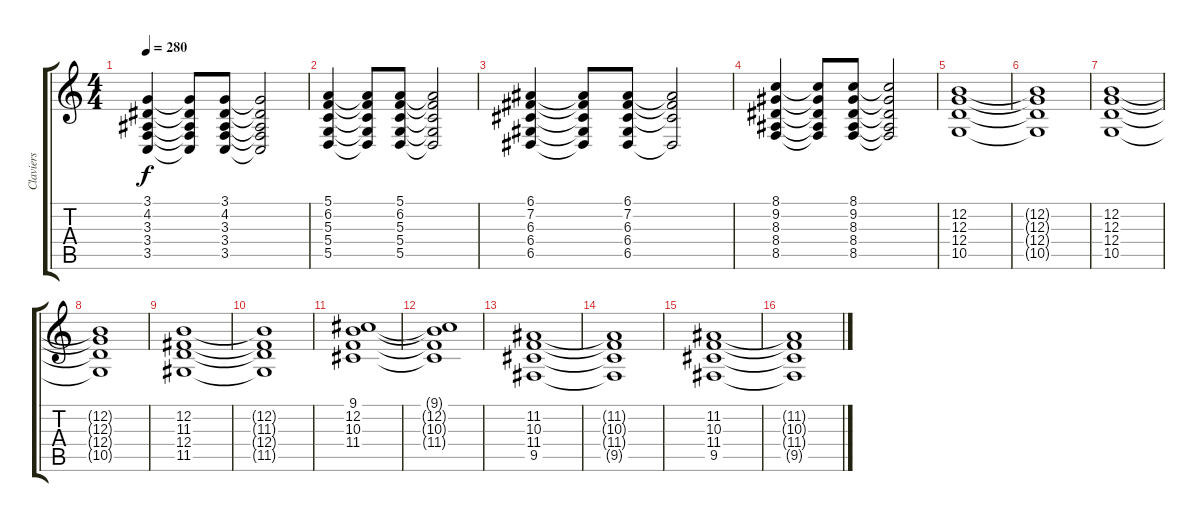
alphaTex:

\track ("Claviers" "Claviers") {instrument electricpiano1}
\staff {score tabs}
\tuning (E4 B3 G3 D3 A2 E2) {hide}
\ts (4 4)
\tempo 280
\clef g2
\ks c
(3.1 4.2 3.3 3.4 3.5).4{dy f} (3.1{t} 4.2{t} 3.3{t} 3.4{t} 3.5{t}).8 (3.1 4.2 3.3 3.4 3.5).8 (3.1{t} 4.2{t} 3.3{t} 3.4{t} 3.5{t}).2 |
(5.1 6.2 5.3 5.4 5.5).4 (5.1{t} 6.2{t} 5.3{t} 5.4{t} 5.5{t}).8 (5.1 6.2 5.3 5.4 5.5).8 (5.1{t} 6.2{t} 5.3{t} 5.4{t} 5.5{t}).2 |
(6.1 7.2 6.3 6.4 6.5).4 (6.1{t} 7.2{t} 6.3{t} 6.4{t} 6.5{t}).8 (6.1 7.2 6.3 6.4 6.5).8 (6.1{t} 7.2{t} 6.3{t} 6.5{t}).2 |
(8.1 9.2 8.3 8.4 8.5).4 (8.1{t} 9.2{t} 8.3{t} 8.4{t} 8.5{t}).8 (8.1 9.2 8.3 8.4 8.5).8 (8.1{t} 9.2{t} 8.3{t} 8.4{t} 8.5{t}).2 |
(12.2 12.3 12.4 10.5).1 |
(12.2{t} 12.3{t} 12.4{t} 10.5{t}).1 |
(12.2 12.3 12.4 10.5).1 |
(12.2{t} 12.3{t} 12.4{t} 10.5{t}).1 |
(12.2 11.3 12.4 11.5).1 |
(12.2{t} 11.3{t} 12.4{t} 11.5{t}).1 |
(9.1 12.2 10.3 11.4).1 |
(9.1{t} 12.2{t} 10.3{t} 11.4{t}).1 |
(11.2 10.3 11.4 9.5).1 |
(11.2{t} 10.3{t} 11.4{t} 9.5{t}).1 |
(11.2 10.3 11.4 9.5).1 |
(11.2{t} 10.3{t} 11.4{t} 9.5{t}).1
